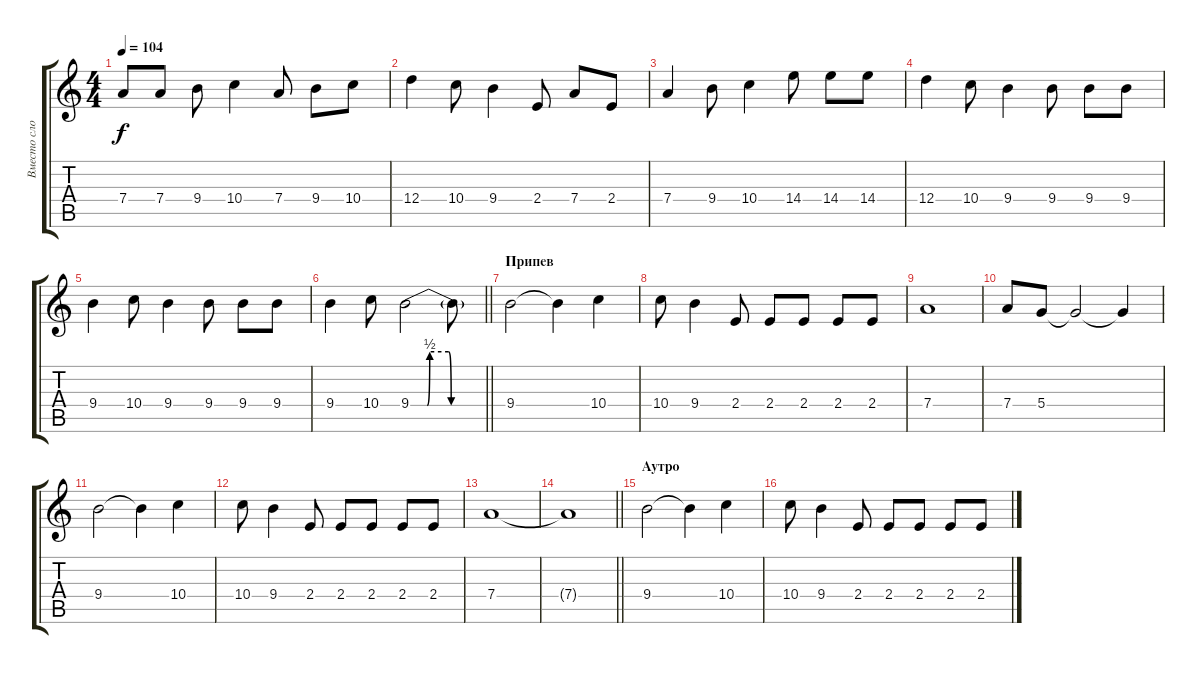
\track ("Вместо слов" "Вместо сло") {instrument acousticguitarsteel}
\staff {score tabs}
\tuning (E4 B3 G3 D3 A2 E2) {hide}
\ts (4 4)
\tempo 104
\clef g2
\ks c
7.4.8{dy f} 7.4.8 9.4.8 10.4.4 7.4.8 9.4.8 10.4.8 |
12.4.4 10.4.8 9.4.4 2.4.8 7.4.8 2.4.8 |
7.4.4 9.4.8 10.4.4 14.4.8 14.4.8 14.4.8 |
12.4.4 10.4.8 9.4.4 9.4.8 9.4.8 9.4.8 |
9.4.4 10.4.8 9.4.4 9.4.8 9.4.8 9.4.8 |
\barLineRight lightlight
9.4.4 10.4.8 9.4{be (custom 0 0 13 0 15 2 30 2 32 0 60 0)}.2 9.4{t}.8 |
\section ("" "Припев")
9.4.2 9.4{t}.4 10.4.4 |
10.4.8 9.4.4 2.4.8 2.4.8 2.4.8 2.4.8 2.4.8 |
7.4.1 |
7.4.8 5.4.8 5.4{t}.2 5.4{t}.4 |
9.4.2 9.4{t}.4 10.4.4 |
10.4.8 9.4.4 2.4.8 2.4.8 2.4.8 2.4.8 2.4.8 |
7.4.1 |
\barLineRight lightlight
7.4{t}.1 |
\section ("" "Аутро")
9.4.2 9.4{t}.4 10.4.4 |
10.4.8 9.4.4 2.4.8 2.4.8 2.4.8 2.4.8 2.4.8
